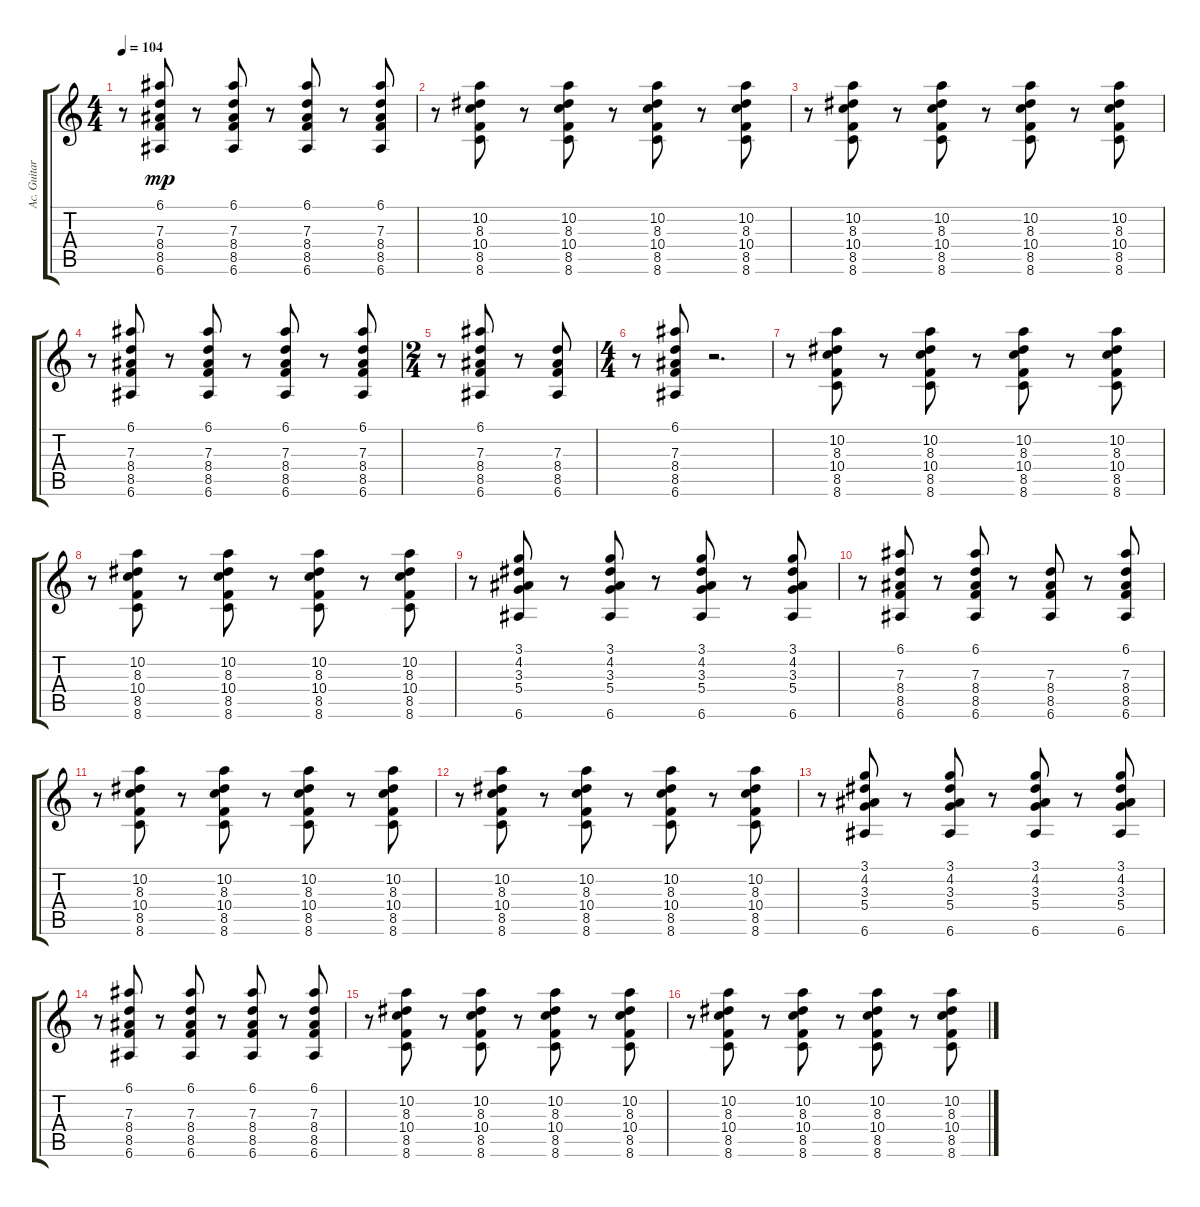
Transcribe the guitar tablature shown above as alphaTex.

\track ("Ac. Guitar" "Ac. Guitar") {instrument acousticguitarsteel}
\staff {score tabs}
\tuning (E4 B3 G3 D3 A2 E2) {hide}
\ts (4 4)
\tempo 104
\clef g2
\ks c
r.8{dy mp} (6.1 7.3 8.4 8.5 6.6).8 r.8 (6.1 7.3 8.4 8.5 6.6).8 r.8 (6.1 7.3 8.4 8.5 6.6).8 r.8 (6.1 7.3 8.4 8.5 6.6).8 |
r.8 (10.2 8.3 10.4 8.5 8.6).8 r.8 (10.2 8.3 10.4 8.5 8.6).8 r.8 (10.2 8.3 10.4 8.5 8.6).8 r.8 (10.2 8.3 10.4 8.5 8.6).8 |
r.8 (10.2 8.3 10.4 8.5 8.6).8 r.8 (10.2 8.3 10.4 8.5 8.6).8 r.8 (10.2 8.3 10.4 8.5 8.6).8 r.8 (10.2 8.3 10.4 8.5 8.6).8 |
r.8 (6.1 7.3 8.4 8.5 6.6).8 r.8 (6.1 7.3 8.4 8.5 6.6).8 r.8 (6.1 7.3 8.4 8.5 6.6).8 r.8 (6.1 7.3 8.4 8.5 6.6).8 |
\ts (2 4)
r.8 (6.1 7.3 8.4 8.5 6.6).8 r.8 (7.3 8.4 8.5 6.6).8 |
\ts (4 4)
r.8 (6.1 7.3 8.4 8.5 6.6).8 r.2{d} |
r.8 (10.2 8.3 10.4 8.5 8.6).8 r.8 (10.2 8.3 10.4 8.5 8.6).8 r.8 (10.2 8.3 10.4 8.5 8.6).8 r.8 (10.2 8.3 10.4 8.5 8.6).8 |
r.8 (10.2 8.3 10.4 8.5 8.6).8 r.8 (10.2 8.3 10.4 8.5 8.6).8 r.8 (10.2 8.3 10.4 8.5 8.6).8 r.8 (10.2 8.3 10.4 8.5 8.6).8 |
r.8 (3.1 4.2 3.3 5.4 6.6).8 r.8 (3.1 4.2 3.3 5.4 6.6).8 r.8 (3.1 4.2 3.3 5.4 6.6).8 r.8 (3.1 4.2 3.3 5.4 6.6).8 |
r.8 (6.1 7.3 8.4 8.5 6.6).8 r.8 (6.1 7.3 8.4 8.5 6.6).8 r.8 (7.3 8.4 8.5 6.6).8 r.8 (6.1 7.3 8.4 8.5 6.6).8 |
r.8 (10.2 8.3 10.4 8.5 8.6).8 r.8 (10.2 8.3 10.4 8.5 8.6).8 r.8 (10.2 8.3 10.4 8.5 8.6).8 r.8 (10.2 8.3 10.4 8.5 8.6).8 |
r.8 (10.2 8.3 10.4 8.5 8.6).8 r.8 (10.2 8.3 10.4 8.5 8.6).8 r.8 (10.2 8.3 10.4 8.5 8.6).8 r.8 (10.2 8.3 10.4 8.5 8.6).8 |
r.8 (3.1 4.2 3.3 5.4 6.6).8 r.8 (3.1 4.2 3.3 5.4 6.6).8 r.8 (3.1 4.2 3.3 5.4 6.6).8 r.8 (3.1 4.2 3.3 5.4 6.6).8 |
r.8 (6.1 7.3 8.4 8.5 6.6).8 r.8 (6.1 7.3 8.4 8.5 6.6).8 r.8 (6.1 7.3 8.4 8.5 6.6).8 r.8 (6.1 7.3 8.4 8.5 6.6).8 |
r.8 (10.2 8.3 10.4 8.5 8.6).8 r.8 (10.2 8.3 10.4 8.5 8.6).8 r.8 (10.2 8.3 10.4 8.5 8.6).8 r.8 (10.2 8.3 10.4 8.5 8.6).8 |
r.8 (10.2 8.3 10.4 8.5 8.6).8 r.8 (10.2 8.3 10.4 8.5 8.6).8 r.8 (10.2 8.3 10.4 8.5 8.6).8 r.8 (10.2 8.3 10.4 8.5 8.6).8
